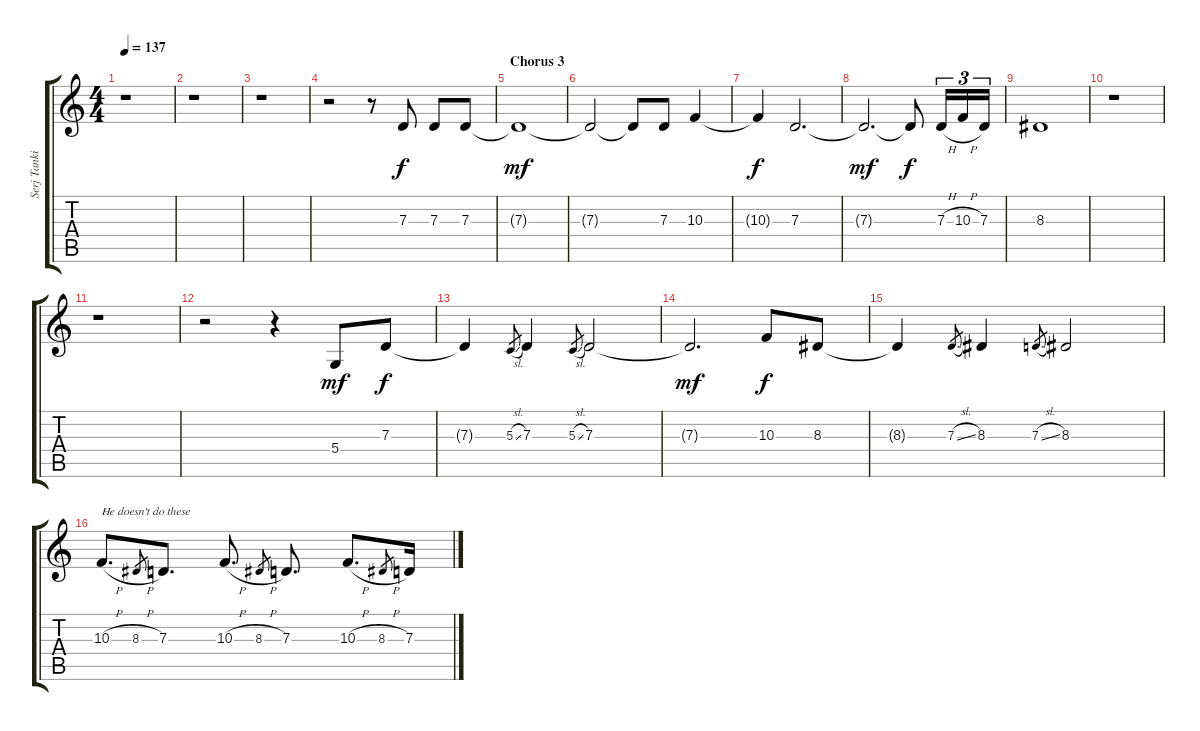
\track ("Serj Tankian - Vocals" "Serj Tanki") {instrument oboe}
\staff {score tabs}
\tuning (E4 B3 G3 D3 A2 E2) {hide}
\ts (4 4)
\tempo 137
\clef g2
\ks c
r.1{dy f} |
r.1 |
r.1 |
r.2 r.8 7.3.8 7.3.8 7.3.8 |
\section ("" "Chorus 3")
7.3{t}.1{dy mf} |
7.3{t}.2 7.3{t}.8 7.3.8 10.3.4 |
10.3{t}.4{dy f} 7.3.2{d} |
7.3{t}.2{d dy mf} 7.3{t}.8{dy f} 7.3{h}.16{tu (3 2)} 10.3{h}.16{tu (3 2)} 7.3.16{tu (3 2)} |
8.3.1 |
r.1 |
r.1 |
r.2 r.4 5.4.8{dy mf} 7.3.8{dy f} |
7.3{t}.4 5.3{sl}.8{gr} 7.3.4 5.3{sl}.8{gr} 7.3.2 |
7.3{t}.2{d dy mf} 10.3.8{dy f} 8.3.8 |
8.3{t}.4 7.3{sl}.8{gr} 8.3.4 7.3{sl}.8{gr} 8.3.2 |
10.3{h}.8{d txt "He doesn't do these"} 8.3{h}.8{gr} 7.3.8{d} 10.3{h}.8{d} 8.3{h}.8{gr} 7.3.8{d} 10.3{h}.8{d} 8.3{h}.8{gr} 7.3.16
